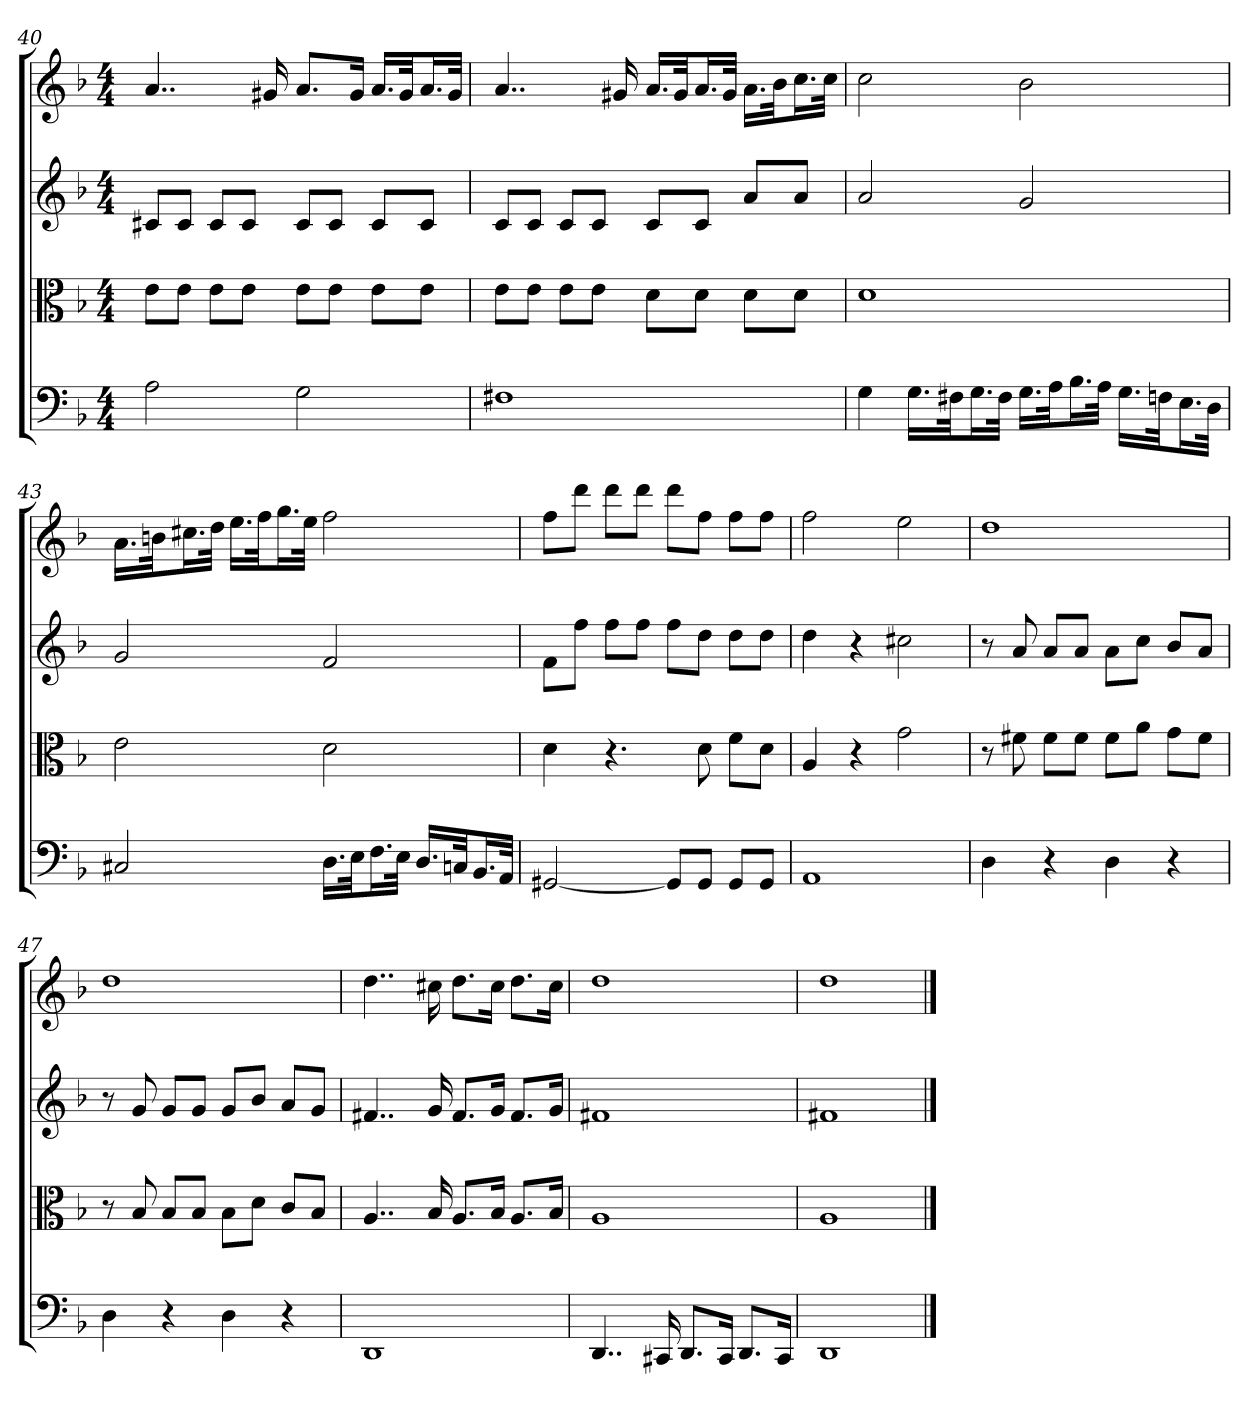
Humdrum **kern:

**kern	**kern	**kern	**kern
*part4	*part3	*part2	*part1
*staff4	*staff3	*staff2	*staff1
*clefF4	*clefC3	*	*
*k[b-]	*k[b-]	*k[b-]	*k[b-]
*d:	*d:	*d:	*d:
*M4/4	*M4/4	*M4/4	*M4/4
=40	=40	=40	=40
2A	8e\L	8c#XL	4..a
.	8e\J	8c#J	.
.	8e\L	8c#L	.
.	8e\J	8c#J	.
.	.	.	16g#X
2G	8e\L	8c#L	8.aL
.	8e\J	8c#J	.
.	.	.	16g#Jk
.	8e\L	8c#L	16.aLL
.	.	.	32g#Jk
.	8e\J	8c#J	16.aL
.	.	.	32g#JJk
=41	=41	=41	=41
1F#X	8e\L	8cL	4..a
.	8e\J	8cJ	.
.	8e\L	8cL	.
.	8e\J	8cJ	.
.	.	.	16g#X
.	8d\L	8cL	16.aLL
.	.	.	32g#Jk
.	8d\J	8cJ	16.aL
.	.	.	32g#JJk
.	8d\L	8aL	16.aLL
.	.	.	32b-Jk
.	8d\J	8aJ	16.ccL
.	.	.	32ccJJk
=42	=42	=42	=42
4G	1d	2a	2cc
16.G\LL	.	.	.
32F#X\Jk	.	.	.
16.G\L	.	.	.
32F#\JJk	.	.	.
16.G\LL	.	2g	2b-
32A\Jk	.	.	.
16.B-\L	.	.	.
32A\JJk	.	.	.
16.G\LL	.	.	.
32Fn\Jk	.	.	.
16.E\L	.	.	.
32D\JJk	.	.	.
=43	=43	=43	=43
2C#X	2e	2g	16.aLL
.	.	.	32bnJk
.	.	.	16.cc#XL
.	.	.	32ddJJk
.	.	.	16.eeLL
.	.	.	32ffJk
.	.	.	16.ggL
.	.	.	32eeJJk
16.D\LL	2d	2f	2ff
32E\Jk	.	.	.
16.F\L	.	.	.
32E\JJk	.	.	.
16.D/LL	.	.	.
32Cn/Jk	.	.	.
16.BB-/L	.	.	.
32AA/JJk	.	.	.
=44	=44	=44	=44
[2GG#X	4d	8fL	8ffL
.	.	8ffJ	8dddJ
.	4.r	8ffL	8dddL
.	.	8ffJ	8dddJ
8GG#/L]	.	8ffL	8dddL
8GG#/J	8d	8ddJ	8ffJ
8GG#/L	8f\L	8ddL	8ffL
8GG#/J	8d\J	8ddJ	8ffJ
=45	=45	=45	=45
1AA	4A	4dd	2ff
.	4r	4r	.
.	2g	2cc#X	2ee
=46	=46	=46	=46
4D	8r	8r	1dd
.	8f#X	8a	.
4r	8f#\L	8aL	.
.	8f#\J	8aJ	.
4D	8f#\L	8aL	.
.	8a\J	8ccJ	.
4r	8g\L	8b-L	.
.	8f#\J	8aJ	.
=47	=47	=47	=47
4D	8r	8r	1dd
.	8B-	8g	.
4r	8B-/L	8gL	.
.	8B-/J	8gJ	.
4D	8B-\L	8gL	.
.	8d\J	8b-J	.
4r	8c/L	8aL	.
.	8B-/J	8gJ	.
=48	=48	=48	=48
1DD	4..A	4..f#X	4..dd
.	16B-	16g	16cc#X
.	8.A/L	8.f#L	8.ddL
.	16B-/Jk	16gJk	16cc#Jk
.	8.A/L	8.f#L	8.ddL
.	16B-/Jk	16gJk	16cc#Jk
=49	=49	=49	=49
4..DD	1A	1f#X	1dd
16CC#X	.	.	.
8.DD/L	.	.	.
16CC#/Jk	.	.	.
8.DD/L	.	.	.
16CC#/Jk	.	.	.
=50	=50	=50	=50
1DD	1A	1f#X	1dd
==	==	==	==
*-	*-	*-	*-
